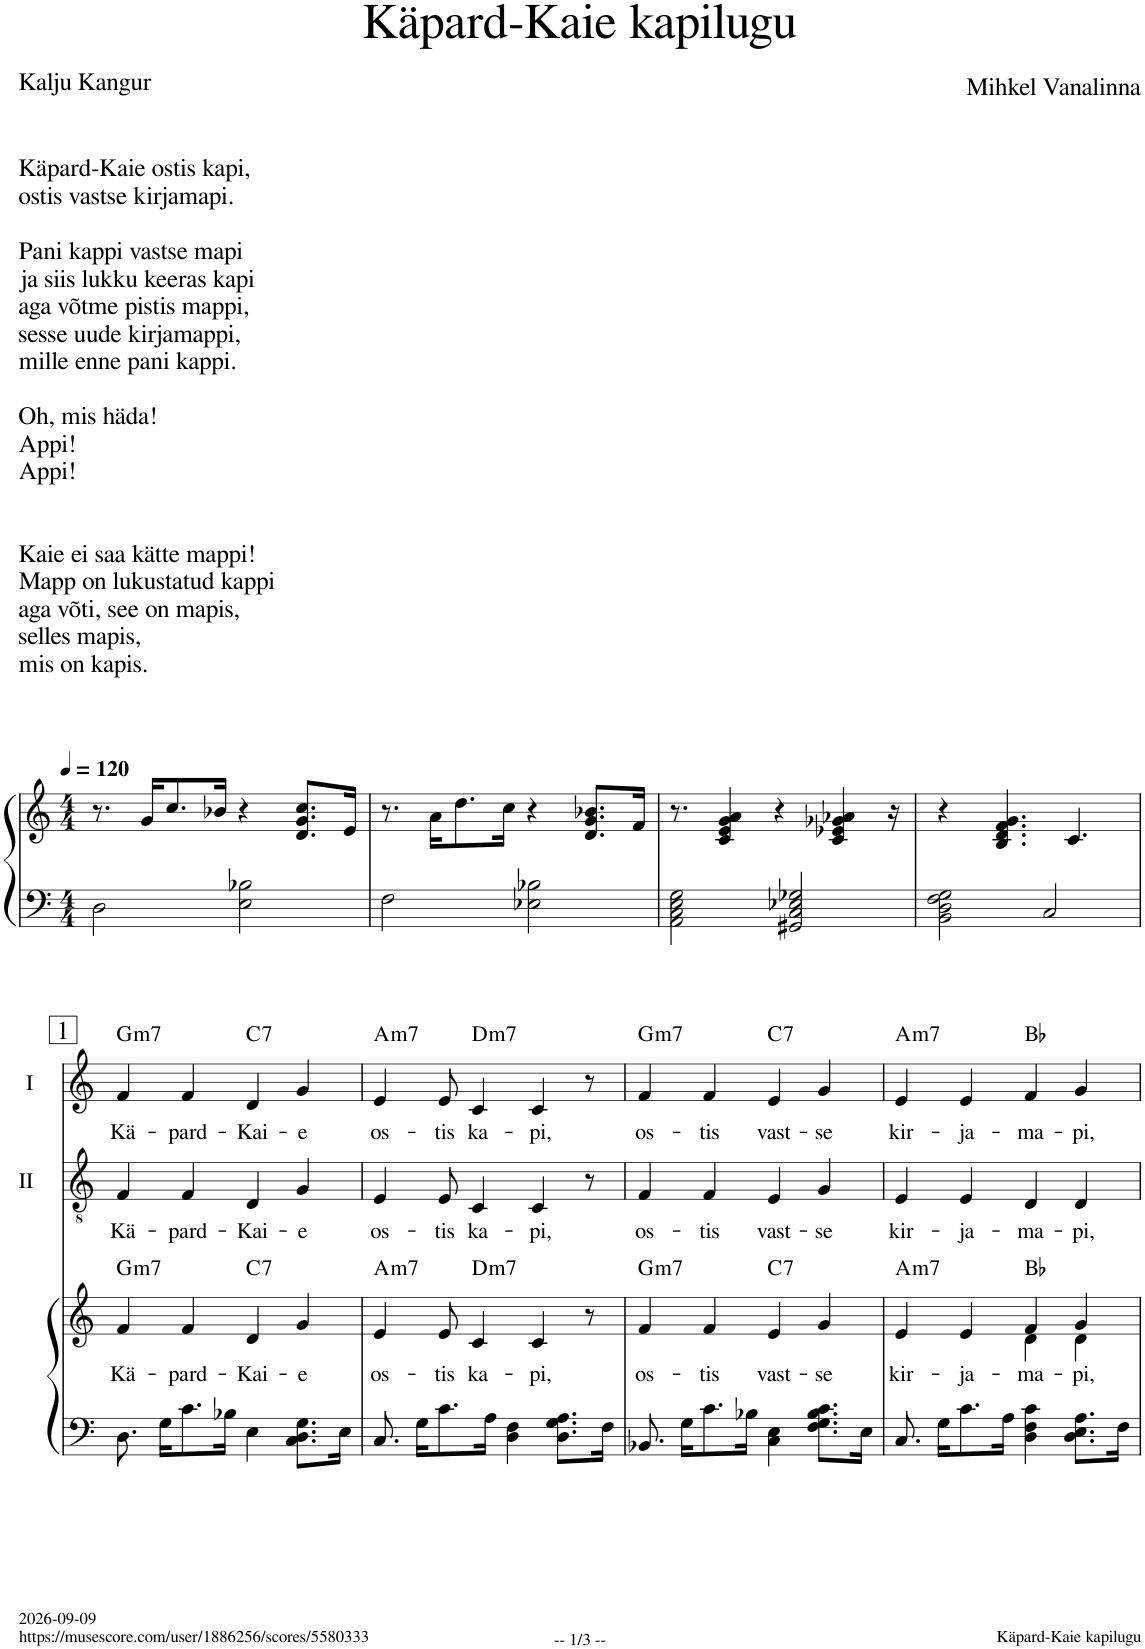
**kern	**kern	**text	**harte	**kern	**text	**kern	**text	**harte
*part3	*part3	*part3	*part3	*part2	*part2	*part1	*part1	*part1
*staff4	*staff3	*staff3	*	*staff2	*staff2	*staff1	*staff1	*
*I"Piano	*	*	*	*I"II	*	*I"I	*	*
*I'Pno	*	*	*	*I'II	*	*I'I	*	*
*clefF4	*clefG2	*	*	*clefGv2	*	*clefG2	*	*
*k[]	*k[]	*	*	*k[]	*	*k[]	*	*
*M4/4	*M4/4	*	*	*M4/4	*	*M4/4	*	*
*MM120	*MM120	*	*	*MM120	*	*MM120	*	*
=1	=1	=1	=1	=1	=1	=1	=1	=1
!	!	!	!	!	!	!LO:TX:a:t=Käpard-Kaie ostis kapi,	!	!
!	!	!	!	!	!	!LO:TX:a:t=ostis vastse kirjamapi.	!	!
!	!	!	!	!	!	!LO:TX:a:t=Pani kappi vastse mapi	!	!
!	!	!	!	!	!	!LO:TX:a:t=ja siis lukku keeras kapi	!	!
!	!	!	!	!	!	!LO:TX:a:t=aga võtme pistis mappi,	!	!
!	!	!	!	!	!	!LO:TX:a:t=sesse uude kirjamappi,	!	!
!	!	!	!	!	!	!LO:TX:a:t=mille enne pani kappi.	!	!
!	!	!	!	!	!	!LO:TX:a:t=Oh, mis häda!	!	!
!	!	!	!	!	!	!LO:TX:a:t=Appi!	!	!
!	!	!	!	!	!	!LO:TX:a:t=Appi!	!	!
!	!	!	!	!	!	!LO:TX:a:t=Kaie ei saa kätte mappi!	!	!
!	!	!	!	!	!	!LO:TX:a:t=Mapp on lukustatud kappi	!	!
!	!	!	!	!	!	!LO:TX:a:t=aga võti, see on mapis,	!	!
!	!	!	!	!	!	!LO:TX:a:t=selles mapis,	!	!
!	!	!	!	!	!	!LO:TX:a:t=mis on kapis.	!	!
2D\	8.r	.	.	1r	.	1r	.	.
.	16g/KL	.	.	.	.	.	.	.
.	8.cc/	.	.	.	.	.	.	.
.	16b-X/Jk	.	.	.	.	.	.	.
2E\ 2B-X\	4r	.	.	.	.	.	.	.
.	8.d/ 8.g/ 8.cc/L	.	.	.	.	.	.	.
.	16e/Jk	.	.	.	.	.	.	.
=2	=2	=2	=2	=2	=2	=2	=2	=2
2F\	8.r	.	.	1r	.	1r	.	.
.	16a\KL	.	.	.	.	.	.	.
.	8.dd\	.	.	.	.	.	.	.
.	16cc\Jk	.	.	.	.	.	.	.
2E-X\ 2B-X\	4r	.	.	.	.	.	.	.
.	8.d/ 8.g/ 8.b-X/L	.	.	.	.	.	.	.
.	16f/Jk	.	.	.	.	.	.	.
=3	=3	=3	=3	=3	=3	=3	=3	=3
2AA\ 2C\ 2E\ 2G\	8.r	.	.	1r	.	1r	.	.
.	4c/ 4e/ 4g/ 4a/	.	.	.	.	.	.	.
.	4r	.	.	.	.	.	.	.
2GG#X/ 2C/ 2E-X/ 2G-X/	.	.	.	.	.	.	.	.
.	4c/ 4e-X/ 4g-X/ 4a-X/	.	.	.	.	.	.	.
.	16r	.	.	.	.	.	.	.
=4	=4	=4	=4	=4	=4	=4	=4	=4
2BB\ 2D\ 2F\ 2G\	4r	.	.	1r	.	1r	.	.
.	4.B/ 4.d/ 4.f/ 4.g/	.	.	.	.	.	.	.
2C/	.	.	.	.	.	.	.	.
.	4.c/	.	.	.	.	.	.	.
!!LO:LB:g=z
=1	=1	=1	=1	=1	=1	=1	=1	=1
!	!	!LO:LY:b	!LO:H:kt=m7	!	!LO:LY:b	!	!LO:LY:b	!LO:H:kt=m7
8.D\	4f/	Kä-	G:min7	4F/	Kä-	4f/	Kä-	G:min7
16G\KL	.	.	.	.	.	.	.	.
!	!	!LO:LY:b	!	!	!LO:LY:b	!	!LO:LY:b	!
8.c\	4f/	-pard-	.	4F/	-pard-	4f/	-pard-	.
16B-X\Jk	.	.	.	.	.	.	.	.
!	!	!LO:LY:b	!LO:H:kt=7	!	!LO:LY:b	!	!LO:LY:b	!LO:H:kt=7
4E\	4d/	-Kai-	C:7	4D/	-Kai-	4d/	-Kai-	C:7
!	!	!LO:LY:b	!	!	!LO:LY:b	!	!LO:LY:b	!
8.C\ 8.D\ 8.G\L	4g/	-e	.	4G/	-e	4g/	-e	.
16E\Jk	.	.	.	.	.	.	.	.
=2	=2	=2	=2	=2	=2	=2	=2	=2
!	!	!LO:LY:b	!LO:H:kt=m7	!	!LO:LY:b	!	!LO:LY:b	!LO:H:kt=m7
8.C/	4e/	os-	A:min7	4E/	os-	4e/	os-	A:min7
16G\KL	.	.	.	.	.	.	.	.
!	!	!LO:LY:b	!	!	!LO:LY:b	!	!LO:LY:b	!
8.c\	8e/	-tis	.	8E/	-tis	8e/	-tis	.
!	!	!LO:LY:b	!LO:H:kt=m7	!	!LO:LY:b	!	!LO:LY:b	!LO:H:kt=m7
.	4c/	ka-	D:min7	4C/	ka-	4c/	ka-	D:min7
16A\Jk	.	.	.	.	.	.	.	.
4D\ 4F\	.	.	.	.	.	.	.	.
!	!	!LO:LY:b	!	!	!LO:LY:b	!	!LO:LY:b	!
.	4c/	-pi,	.	4C/	-pi,	4c/	-pi,	.
8.D\ 8.G\ 8.A\L	.	.	.	.	.	.	.	.
.	8r	.	.	8r	.	8r	.	.
16F\Jk	.	.	.	.	.	.	.	.
=3	=3	=3	=3	=3	=3	=3	=3	=3
!	!	!LO:LY:b	!LO:H:kt=m7	!	!LO:LY:b	!	!LO:LY:b	!LO:H:kt=m7
8.BB-X/	4f/	os-	G:min7	4F/	os-	4f/	os-	G:min7
16G\KL	.	.	.	.	.	.	.	.
!	!	!LO:LY:b	!	!	!LO:LY:b	!	!LO:LY:b	!
8.c\	4f/	-tis	.	4F/	-tis	4f/	-tis	.
16B-X\Jk	.	.	.	.	.	.	.	.
!	!	!LO:LY:b	!LO:H:kt=7	!	!LO:LY:b	!	!LO:LY:b	!LO:H:kt=7
4C\ 4E\	4e/	vast-	C:7	4E/	vast-	4e/	vast-	C:7
!	!	!LO:LY:b	!	!	!LO:LY:b	!	!LO:LY:b	!
8.F\ 8.G\ 8.B-\ 8.c\L	4g/	-se	.	4G/	-se	4g/	-se	.
16E\Jk	.	.	.	.	.	.	.	.
=4	=4	=4	=4	=4	=4	=4	=4	=4
!	!	!LO:LY:b	!LO:H:kt=m7	!	!LO:LY:b	!	!LO:LY:b	!LO:H:kt=m7
*	*^	*	*	*	*	*	*	*
8.C/	4e/	2ryy	kir-	A:min7	4E/	kir-	4e/	kir-	A:min7
16G\KL	.	.	.	.	.	.	.	.	.
!	!	!	!LO:LY:b	!	!	!LO:LY:b	!	!LO:LY:b	!
8.c\	4e/	.	-ja-	.	4E/	-ja-	4e/	-ja-	.
16A\Jk	.	.	.	.	.	.	.	.	.
!	!	!	!LO:LY:b	!	!	!LO:LY:b	!	!LO:LY:b	!
4D\ 4F\ 4c\	4f/	4d\	-ma-	Bb:maj	4D/	-ma-	4f/	-ma-	Bb:maj
!	!	!	!LO:LY:b	!	!	!LO:LY:b	!	!LO:LY:b	!
8.D\ 8.E\ 8.A\L	4g/	4d\	-pi,	.	4D/	-pi,	4g/	-pi,	.
16F\Jk	.	.	.	.	.	.	.	.	.
*	*v	*v	*	*	*	*	*	*	*
=	=	=	=	=	=	=	=	=
*-	*-	*-	*-	*-	*-	*-	*-	*-
